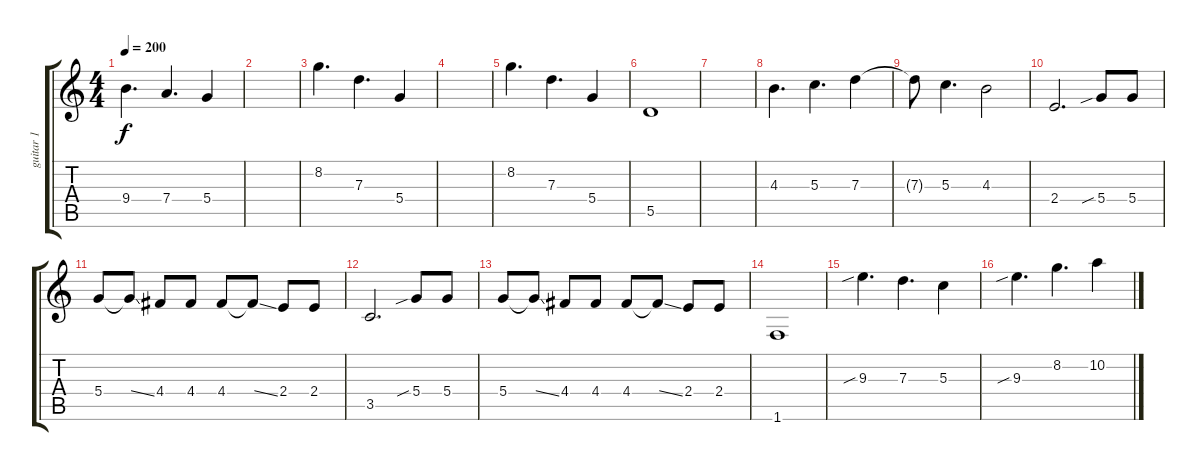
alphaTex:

\track ("guitar 1" "guitar 1") {instrument overdrivenguitar}
\staff {score tabs}
\tuning (E4 B3 G3 D3 A2 E2) {hide}
\ts (4 4)
\tempo 200
\clef g2
\ks c
9.4.4{d dy f} 7.4.4{d} 5.4.4 |
|
8.2.4{d instrument electricguitarclean} 7.3.4{d} 5.4.4 |
|
8.2.4{d} 7.3.4{d} 5.4.4 |
5.5.1 |
|
4.3.4{d instrument overdrivenguitar} 5.3.4{d} 7.3.4 |
7.3{t}.8 5.3.4{d} 4.3.2 |
2.4.2{d} 5.4{sib}.8 5.4.8 |
5.4.8 5.4{ss t}.8 4.4.8 4.4.8 4.4.8 4.4{ss t}.8 2.4.8 2.4.8 |
3.5.2{d} 5.4{sib}.8 5.4.8 |
5.4.8 5.4{ss t}.8 4.4.8 4.4.8 4.4.8 4.4{ss t}.8 2.4.8 2.4.8 |
1.6.1 |
9.3{sib}.4{d} 7.3.4{d} 5.3.4 |
9.3{sib}.4{d} 8.2.4{d} 10.2.4
